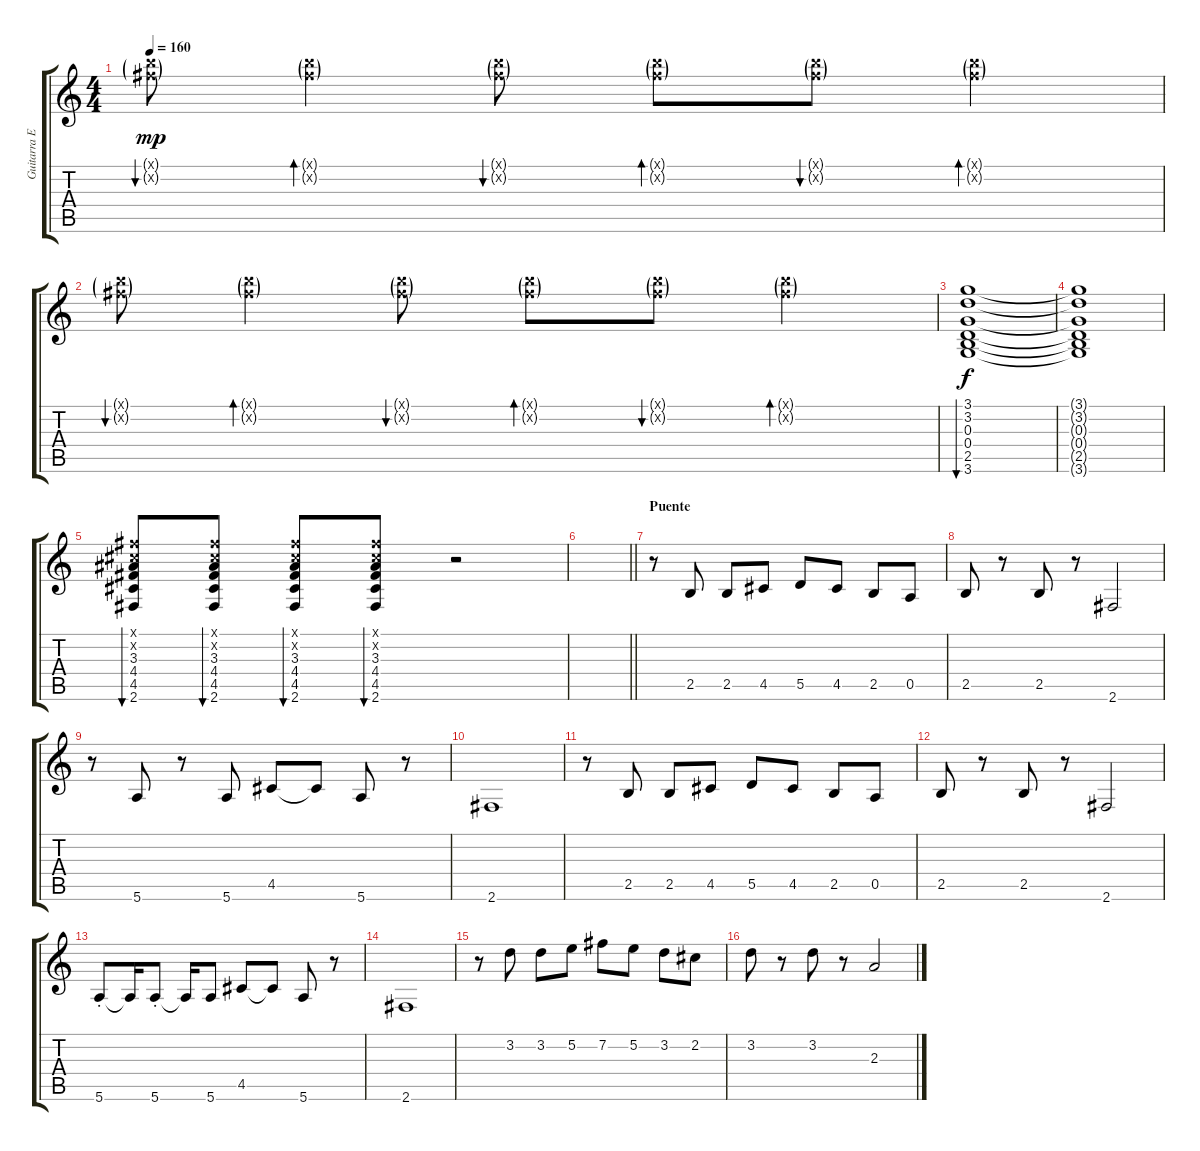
\track ("Guitarra Extra" "Guitarra E") {instrument electricguitarclean}
\staff {score tabs}
\tuning (E4 B3 G3 D3 A2 E2) {hide}
\ts (4 4)
\tempo 160
\clef g2
\ks c
(7.1{g x} 7.2{g x}).8{bu 60 dy mp volume 9} (7.1{g x} 7.2{g x}).4{bd 60} (7.1{g x} 7.2{g x}).8{bu 60} (7.1{g x} 7.2{g x}).8{bd 60} (7.1{g x} 7.2{g x}).8{bu 60} (7.1{g x} 7.2{g x}).4{bd 60} |
(7.1{g x} 7.2{g x}).8{bu 60} (7.1{g x} 7.2{g x}).4{bd 60} (7.1{g x} 7.2{g x}).8{bu 60} (7.1{g x} 7.2{g x}).8{bd 60} (7.1{g x} 7.2{g x}).8{bu 60} (7.1{g x} 7.2{g x}).4{bd 60} |
(3.1 3.2 0.3 0.4 2.5 3.6).1{bu 60 dy f} |
(3.1{t} 3.2{t} 0.3{t} 0.4{t} 2.5{t} 3.6{t}).1 |
(2.1{x} 2.2{x} 3.3 4.4 4.5 2.6).8{bu 60} (2.1{x} 2.2{x} 3.3 4.4 4.5 2.6).8{bu 60} (2.1{x} 2.2{x} 3.3 4.4 4.5 2.6).8{bu 60} (2.1{x} 2.2{x} 3.3 4.4 4.5 2.6).8{bu 60} r.2 |
\barLineRight lightlight
|
\section ("" "Puente")
r.8{volume 7} 2.5.8 2.5.8 4.5.8 5.5.8 4.5.8 2.5.8 0.5.8 |
2.5.8 r.8 2.5.8 r.8 2.6.2 |
r.8 5.6.8 r.8 5.6.8 4.5.8 4.5{t}.8 5.6.8 r.8 |
2.6.1 |
r.8 2.5.8 2.5.8 4.5.8 5.5.8 4.5.8 2.5.8 0.5.8 |
2.5.8 r.8 2.5.8 r.8 2.6.2 |
5.6{st}.8 5.6{t}.16 5.6{st}.8 5.6{t}.16 5.6.8 4.5.8 4.5{t}.8 5.6.8 r.8 |
2.6.1 |
r.8 3.2.8 3.2.8 5.2.8 7.2.8 5.2.8 3.2.8 2.2.8 |
3.2.8 r.8 3.2.8 r.8 2.3.2
